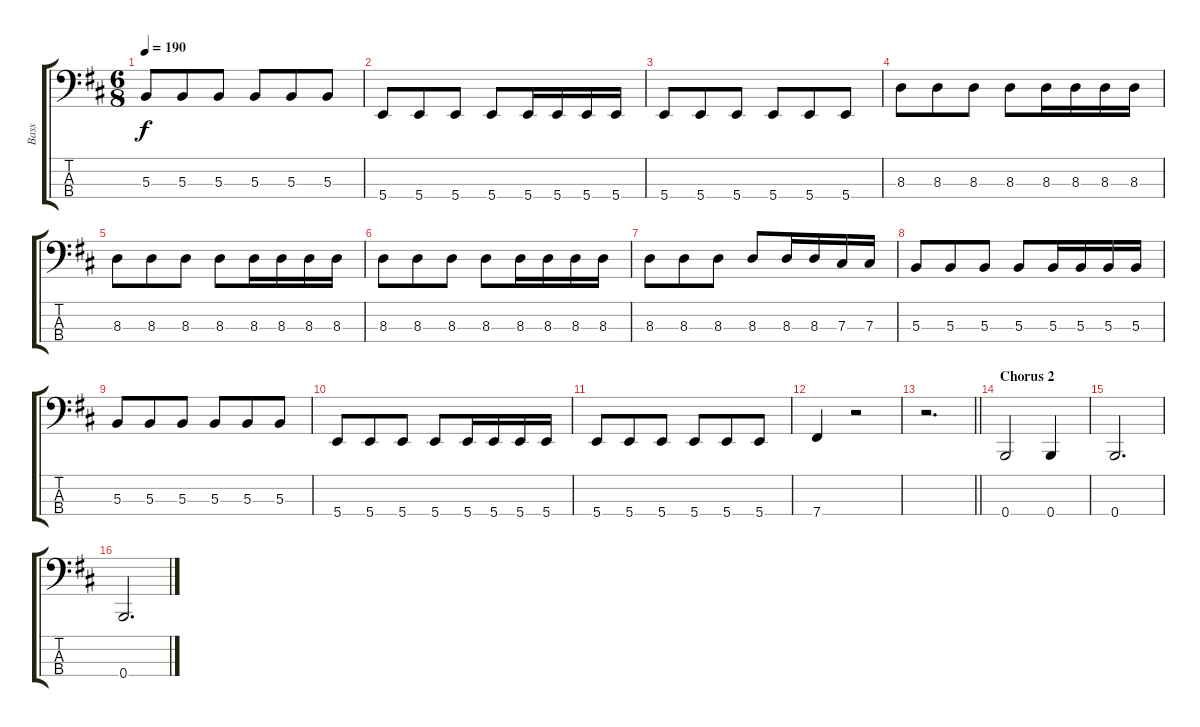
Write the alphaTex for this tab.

\track ("Bass" "Bass") {instrument electricbasspick}
\staff {score tabs}
\tuning (E2 B1 Gb1 B0) {hide}
\ts (6 8)
\tempo 190
\clef f4
\ks bminor
5.3.8{dy f} 5.3.8 5.3.8 5.3.8 5.3.8 5.3.8 |
5.4.8 5.4.8 5.4.8 5.4.8 5.4.16 5.4.16 5.4.16 5.4.16 |
5.4.8 5.4.8 5.4.8 5.4.8 5.4.8 5.4.8 |
8.3.8 8.3.8 8.3.8 8.3.8 8.3.16 8.3.16 8.3.16 8.3.16 |
8.3.8 8.3.8 8.3.8 8.3.8 8.3.16 8.3.16 8.3.16 8.3.16 |
8.3.8 8.3.8 8.3.8 8.3.8 8.3.16 8.3.16 8.3.16 8.3.16 |
8.3.8 8.3.8 8.3.8 8.3.8 8.3.16 8.3.16 7.3.16 7.3.16 |
5.3.8 5.3.8 5.3.8 5.3.8 5.3.16 5.3.16 5.3.16 5.3.16 |
5.3.8 5.3.8 5.3.8 5.3.8 5.3.8 5.3.8 |
5.4.8 5.4.8 5.4.8 5.4.8 5.4.16 5.4.16 5.4.16 5.4.16 |
5.4.8 5.4.8 5.4.8 5.4.8 5.4.8 5.4.8 |
7.4.4 r.2 |
\barLineRight lightlight
r.2{d} |
\section ("" "Chorus 2")
0.4.2 0.4.4 |
0.4.2{d} |
0.4.2{d}
